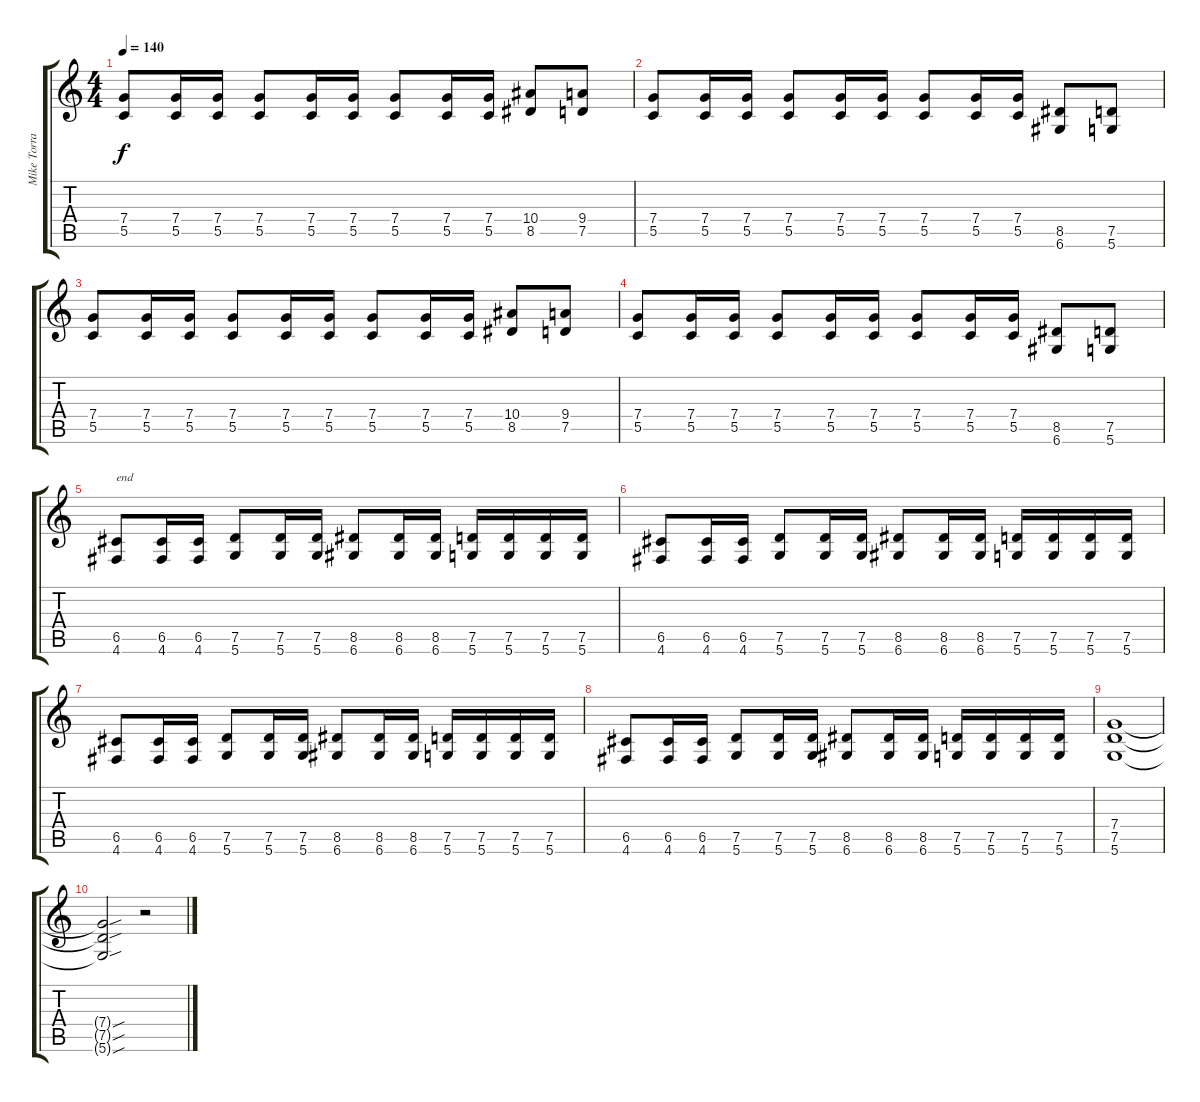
\track ("Mike Torrao" "Mike Torra") {instrument distortionguitar}
\staff {score tabs}
\tuning (D4 A3 F3 C3 G2 D2) {hide}
\ts (4 4)
\tempo 140
\clef g2
\ks c
(7.4 5.5).8{dy f} (7.4 5.5).16 (7.4 5.5).16 (7.4 5.5).8 (7.4 5.5).16 (7.4 5.5).16 (7.4 5.5).8 (7.4 5.5).16 (7.4 5.5).16 (10.4 8.5).8 (9.4 7.5).8 |
(7.4 5.5).8 (7.4 5.5).16 (7.4 5.5).16 (7.4 5.5).8 (7.4 5.5).16 (7.4 5.5).16 (7.4 5.5).8 (7.4 5.5).16 (7.4 5.5).16 (8.5 6.6).8 (7.5 5.6).8 |
(7.4 5.5).8 (7.4 5.5).16 (7.4 5.5).16 (7.4 5.5).8 (7.4 5.5).16 (7.4 5.5).16 (7.4 5.5).8 (7.4 5.5).16 (7.4 5.5).16 (10.4 8.5).8 (9.4 7.5).8 |
(7.4 5.5).8 (7.4 5.5).16 (7.4 5.5).16 (7.4 5.5).8 (7.4 5.5).16 (7.4 5.5).16 (7.4 5.5).8 (7.4 5.5).16 (7.4 5.5).16 (8.5 6.6).8 (7.5 5.6).8 |
(6.5 4.6).8{txt "end"} (6.5 4.6).16 (6.5 4.6).16 (7.5 5.6).8 (7.5 5.6).16 (7.5 5.6).16 (8.5 6.6).8 (8.5 6.6).16 (8.5 6.6).16 (7.5 5.6).16 (7.5 5.6).16 (7.5 5.6).16 (7.5 5.6).16 |
(6.5 4.6).8 (6.5 4.6).16 (6.5 4.6).16 (7.5 5.6).8 (7.5 5.6).16 (7.5 5.6).16 (8.5 6.6).8 (8.5 6.6).16 (8.5 6.6).16 (7.5 5.6).16 (7.5 5.6).16 (7.5 5.6).16 (7.5 5.6).16 |
(6.5 4.6).8 (6.5 4.6).16 (6.5 4.6).16 (7.5 5.6).8 (7.5 5.6).16 (7.5 5.6).16 (8.5 6.6).8 (8.5 6.6).16 (8.5 6.6).16 (7.5 5.6).16 (7.5 5.6).16 (7.5 5.6).16 (7.5 5.6).16 |
(6.5 4.6).8 (6.5 4.6).16 (6.5 4.6).16 (7.5 5.6).8 (7.5 5.6).16 (7.5 5.6).16 (8.5 6.6).8 (8.5 6.6).16 (8.5 6.6).16 (7.5 5.6).16 (7.5 5.6).16 (7.5 5.6).16 (7.5 5.6).16 |
(7.4 7.5 5.6).1 |
(7.4{sou t} 7.5{sou t} 5.6{sou t}).2 r.2
